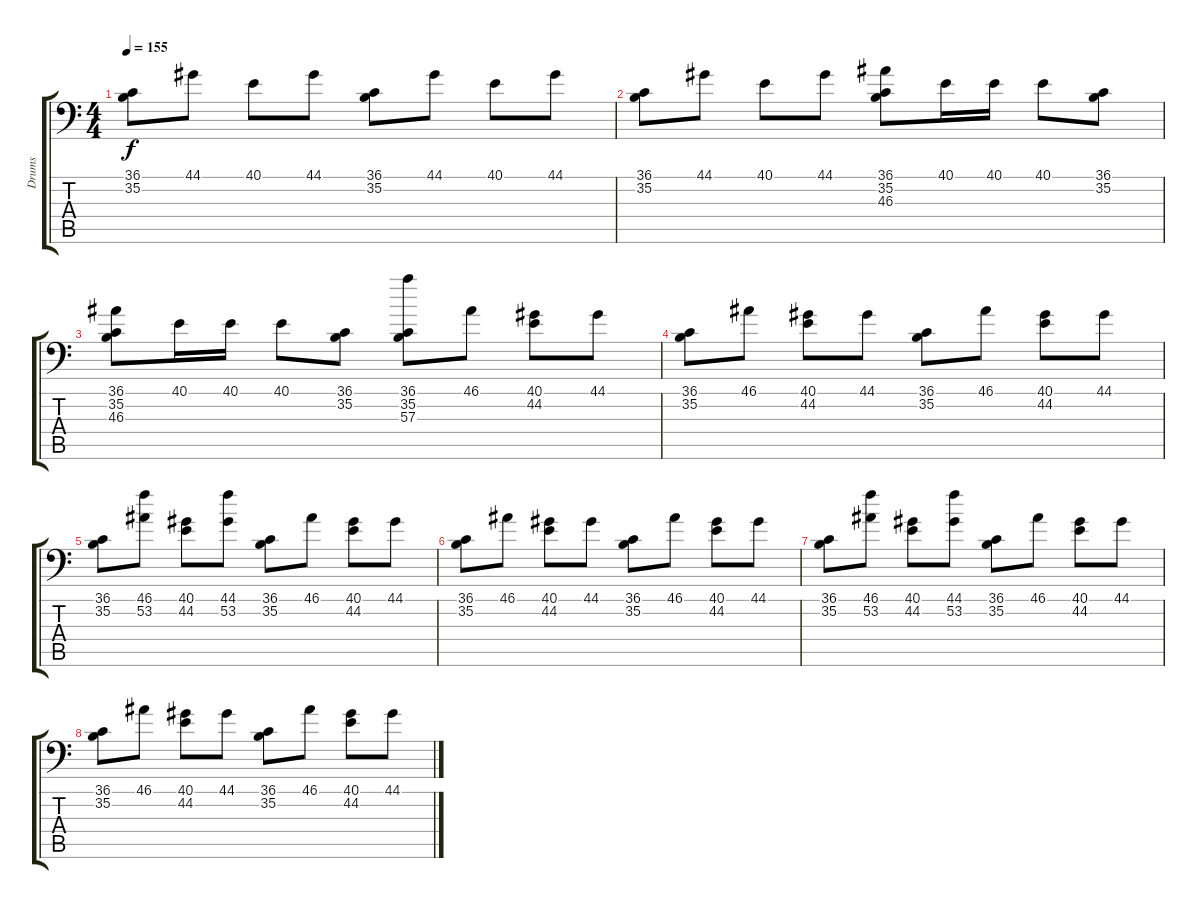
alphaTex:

\track ("Drums" "Drums") {instrument acousticgrandpiano}
\staff {score tabs}
\tuning (C-1 C-1 C-1 C-1 C-1 C-1) {hide}
\ts (4 4)
\tempo 155
\clef f4
\ks c
(36.1 35.2).8{dy f} 44.1.8 40.1.8 44.1.8 (36.1 35.2).8 44.1.8 40.1.8 44.1.8 |
(36.1 35.2).8 44.1.8 40.1.8 44.1.8 (36.1 35.2 46.3).8 40.1.16 40.1.16 40.1.8 (36.1 35.2).8 |
(36.1 35.2 46.3).8 40.1.16 40.1.16 40.1.8 (36.1 35.2).8 (36.1 35.2 57.3).8 46.1.8 (40.1 44.2).8 44.1.8 |
(36.1 35.2).8 46.1.8 (40.1 44.2).8 44.1.8 (36.1 35.2).8 46.1.8 (40.1 44.2).8 44.1.8 |
(36.1 35.2).8 (46.1 53.2).8 (40.1 44.2).8 (44.1 53.2).8 (36.1 35.2).8 46.1.8 (40.1 44.2).8 44.1.8 |
(36.1 35.2).8 46.1.8 (40.1 44.2).8 44.1.8 (36.1 35.2).8 46.1.8 (40.1 44.2).8 44.1.8 |
(36.1 35.2).8 (46.1 53.2).8 (40.1 44.2).8 (44.1 53.2).8 (36.1 35.2).8 46.1.8 (40.1 44.2).8 44.1.8 |
(36.1 35.2).8 46.1.8 (40.1 44.2).8 44.1.8 (36.1 35.2).8 46.1.8 (40.1 44.2).8 44.1.8
